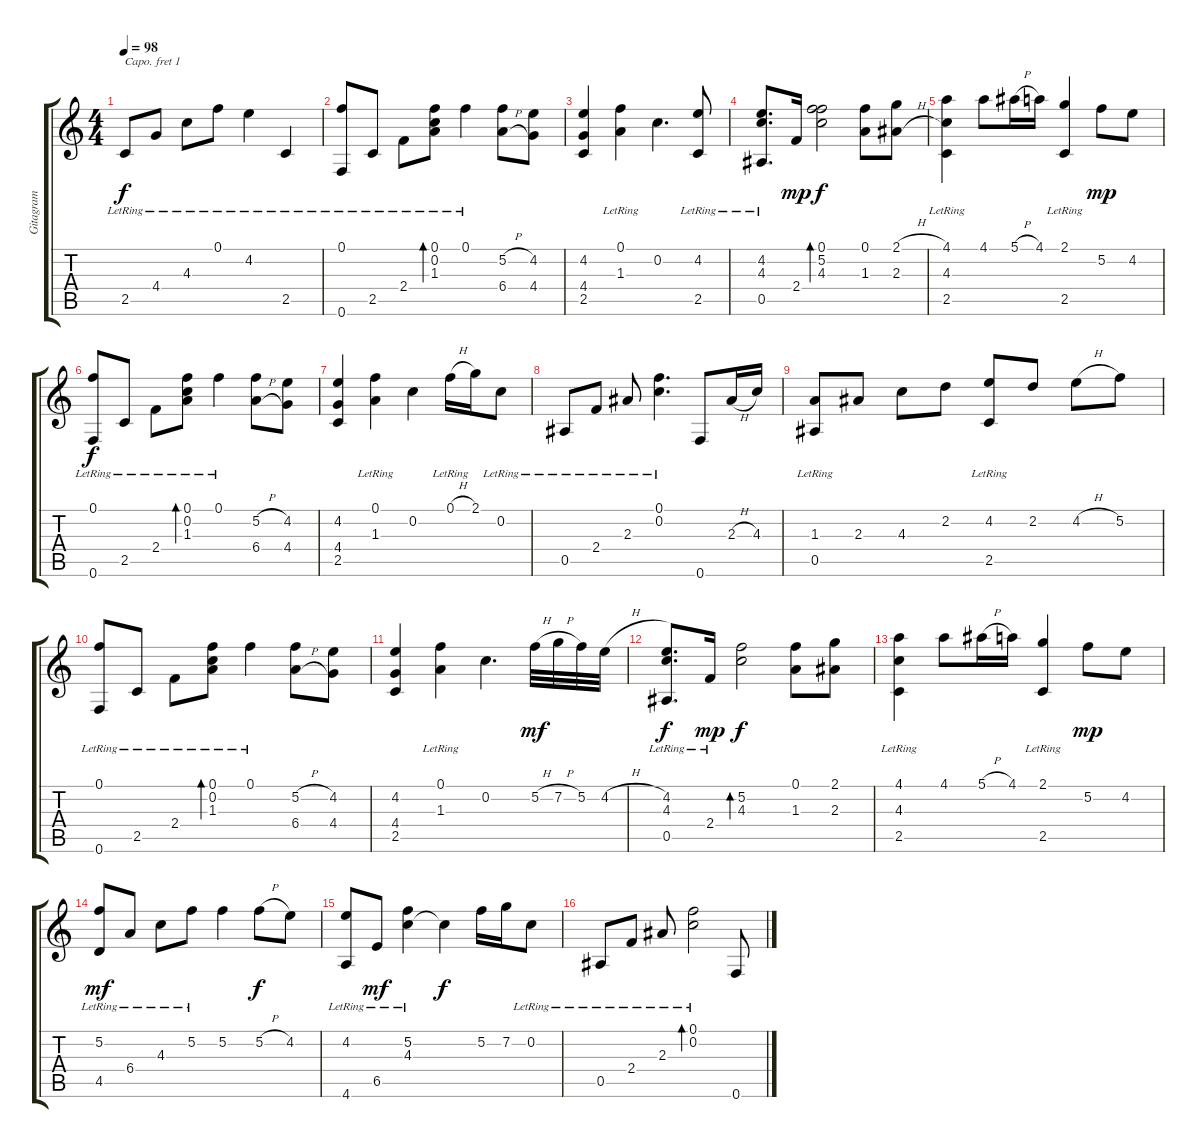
\track ("Gitagram" "Gitagram") {instrument acousticguitarsteel}
\staff {score tabs}
\capo 1
\tuning (E4 B3 G3 D3 A2 E2) {hide}
\ts (4 4)
\tempo 98
\clef g2
\ks c
2.5{lr}.8{dy f} 4.4{lr}.8 4.3{lr}.8 0.1{lr}.8 4.2{lr}.4 2.5{lr}.4 |
(0.1 0.6{lr}).8 2.5{lr}.8 2.4{lr}.8 (0.1{lr} 0.2 1.3{lr}).8{bd 120} 0.1{lr}.4 (5.2{h} 6.4{h}).8 (4.2 4.4).8 |
(4.2 4.4 2.5).4 (0.1{lr} 1.3{lr}).4 0.2.4{d} (4.2{lr} 2.5).8 |
(4.2 4.3 0.5{lr}).8{d} 2.4.16{dy mp} (0.1 5.2 4.3).2{bd 120 dy f} (0.1 1.3).8 (2.1{h} 2.3{h}).8 |
(4.1{lr} 4.3 2.5{lr}).4 4.1.8 5.1{h}.16 4.1.16 (2.1 2.5{lr}).4 5.2.8{dy mp} 4.2.8 |
(0.1 0.6{lr}).8{dy f} 2.5{lr}.8 2.4{lr}.8 (0.1{lr} 0.2 1.3{lr}).8{bd 120} 0.1{lr}.4 (5.2{h} 6.4{h}).8 (4.2 4.4).8 |
(4.2 4.4 2.5).4 (0.1{lr} 1.3{lr}).4 0.2.4 0.1{h lr}.16 2.1.16 0.2{lr}.8 |
0.5{lr}.8 2.4{lr}.8 2.3{lr}.8 (0.1{lr} 0.2{lr}).4{d} 0.6.8 2.3{h}.16 4.3.16 |
(1.3 0.5{lr}).8 2.3.8 4.3.8 2.2.8 (4.2 2.5{lr}).8 2.2.8 4.2{h}.8 5.2.8 |
(0.1 0.6{lr}).8 2.5{lr}.8 2.4{lr}.8 (0.1{lr} 0.2 1.3{lr}).8{bd 120} 0.1{lr}.4 (5.2{h} 6.4{h}).8 (4.2 4.4).8 |
(4.2 4.4 2.5).4 (0.1{lr} 1.3{lr}).4 0.2.4{d} 5.2{h}.32{dy mf} 7.2{h}.32 5.2.32 4.2{h}.32 |
(4.2 4.3 0.5{lr}).8{d dy f} 2.4{lr}.16{dy mp} (5.2 4.3).2{bd 120 dy f} (0.1 1.3).8 (2.1 2.3).8 |
(4.1{lr} 4.3 2.5{lr}).4 4.1.8 5.1{h}.16 4.1.16 (2.1 2.5{lr}).4 5.2.8{dy mp} 4.2.8 |
(5.2{lr} 4.5{lr}).8{dy mf} 6.4{lr}.8 4.3{lr}.8 5.2{lr}.8 5.2.4 5.2{h}.8{dy f} 4.2.8 |
(4.2{lr} 4.6{lr}).8 6.5{lr}.8{dy mf} (5.2{lr} 4.3{lr}).4 4.3{t}.4{dy f} 5.2.16 7.2.16 0.2{lr}.8 |
0.5{lr}.8 2.4{lr}.8 2.3{lr}.8 (0.1{lr} 0.2{lr}).2{bd 60} 0.6.8
